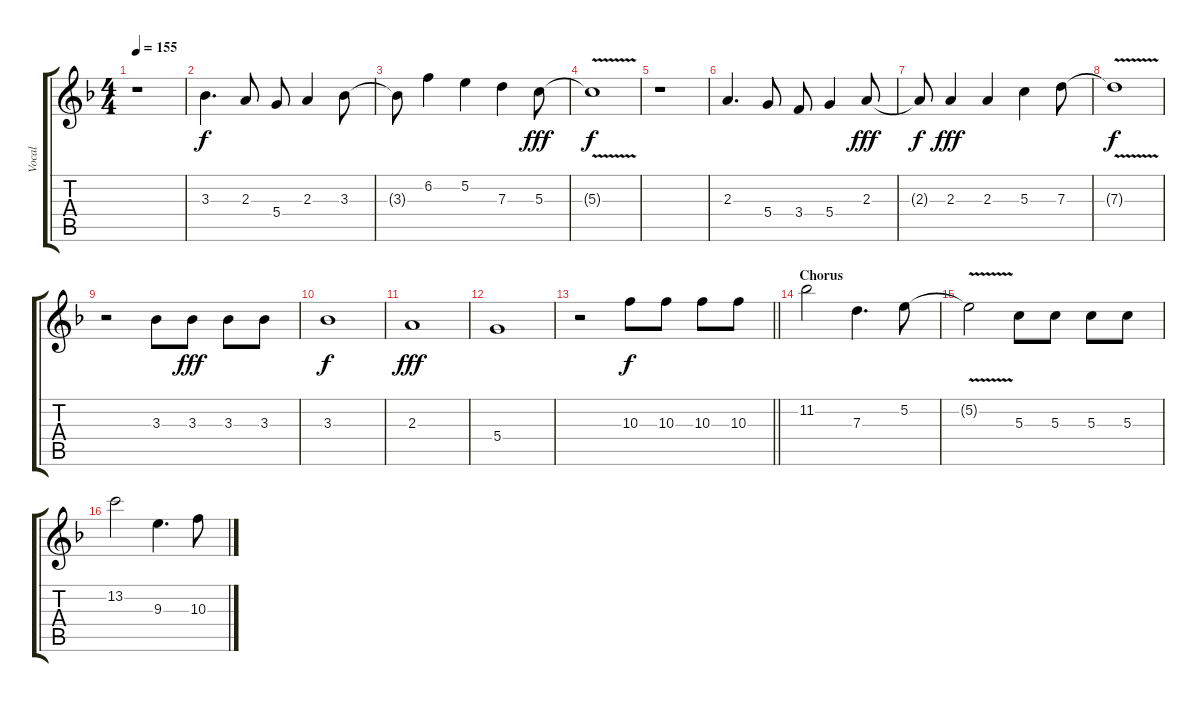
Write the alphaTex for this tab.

\track ("Vocal" "Vocal") {instrument distortionguitar}
\staff {score tabs}
\tuning (E4 B3 G3 D3 A2 E2) {hide}
\ts (4 4)
\tempo 155
\clef g2
\ks f
r.1{dy f} |
3.3.4{d} 2.3.8 5.4.8 2.3.4 3.3.8 |
3.3{t}.8 6.2.4 5.2.4 7.3.4 5.3.8{dy fff} |
5.3{v t}.1{dy f} |
r.1 |
2.3.4{d} 5.4.8 3.4.8 5.4.4 2.3.8{dy fff} |
2.3{t}.8{dy f} 2.3.4{dy fff} 2.3.4 5.3.4 7.3.8 |
7.3{v t}.1{dy f} |
r.2 3.3.8 3.3.8{dy fff} 3.3.8 3.3.8 |
3.3.1{dy f} |
2.3.1{dy fff} |
5.4.1 |
\barLineRight lightlight
r.2 10.3.8{dy f} 10.3.8 10.3.8 10.3.8 |
\section ("" "Chorus")
11.2.2 7.3.4{d} 5.2.8 |
5.2{v t}.2 5.3.8 5.3.8 5.3.8 5.3.8 |
13.2.2 9.3.4{d} 10.3.8
